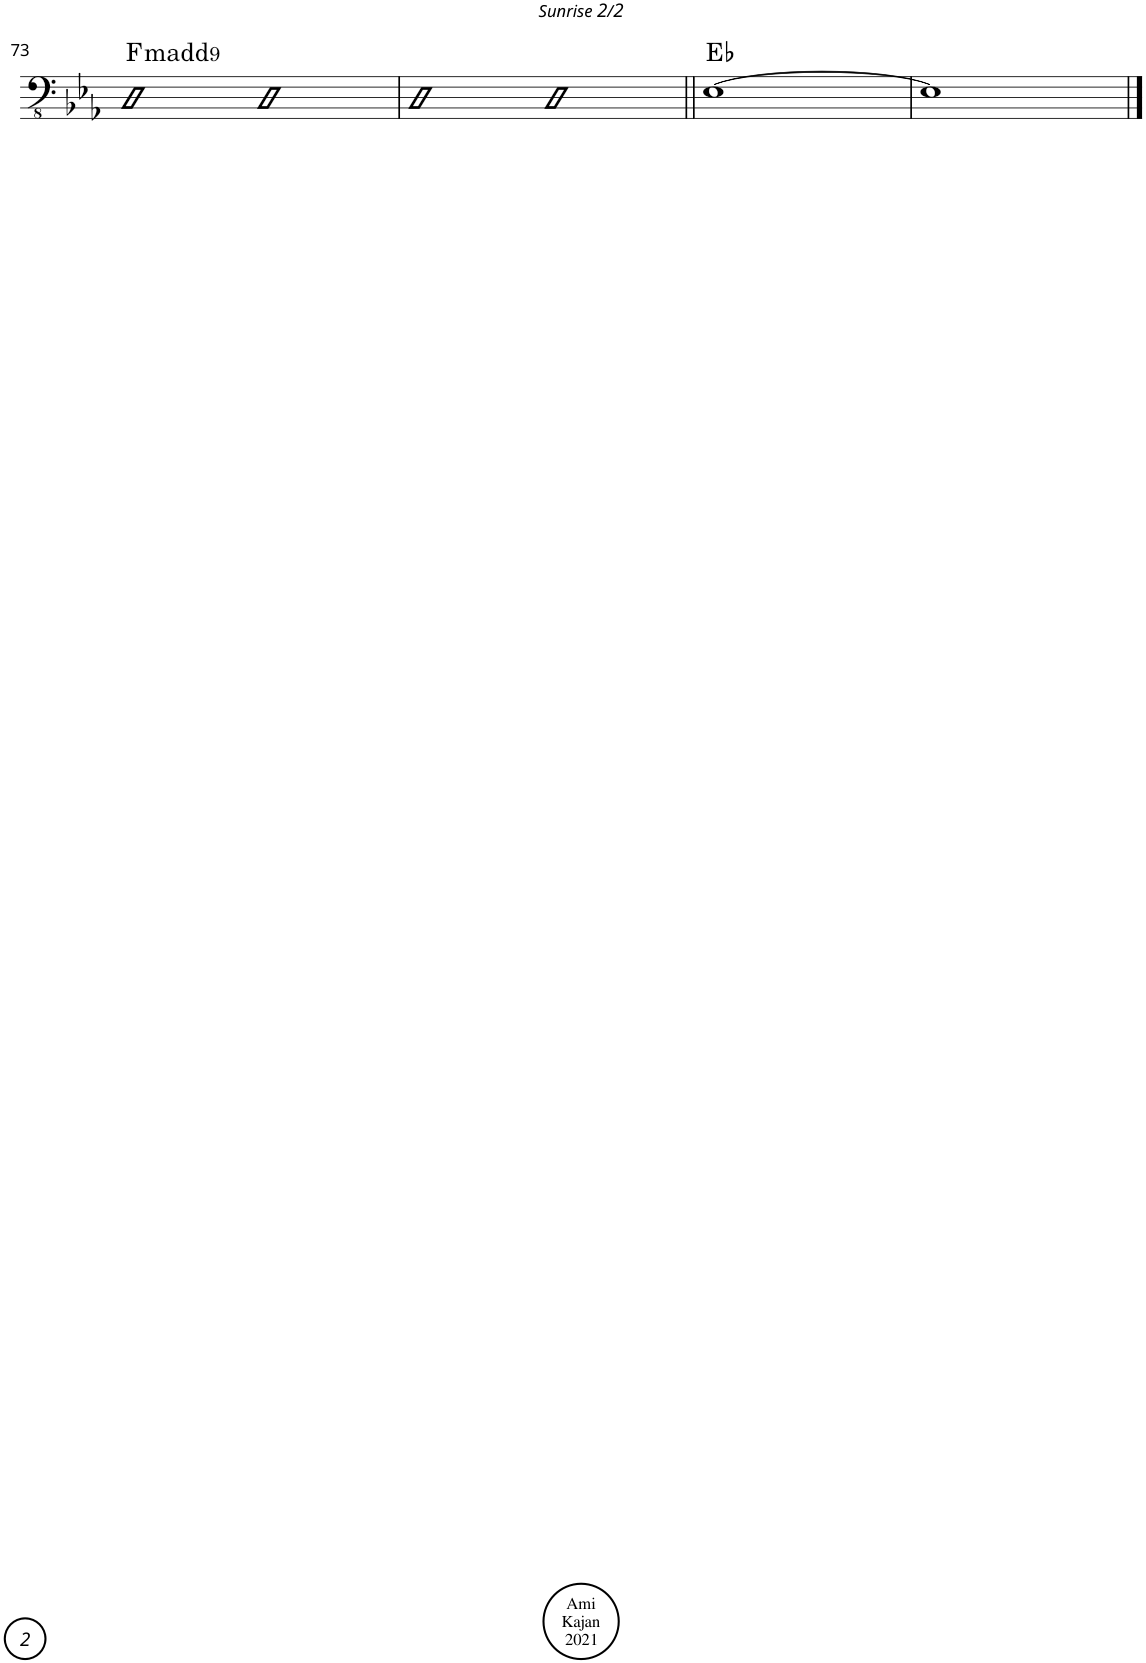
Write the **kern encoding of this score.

**kern	**harte
*part1	*part1
*staff1	*
*I"Acoustic Bass	*
*I'Bass	*
!!LO:PB:g=z
*clefFv4	*
*k[b-e-a-]	*
*M2/2	*
*met(c|)	*
=73	=73
!	!LO:H:kt=m
2DD	F:min(9)
2DD	.
=74	=74
2DD	.
2DD	.
=75||	=75||
[1EE-	Eb:maj
=76	=76
1EE-]	.
==	==
*-	*-
